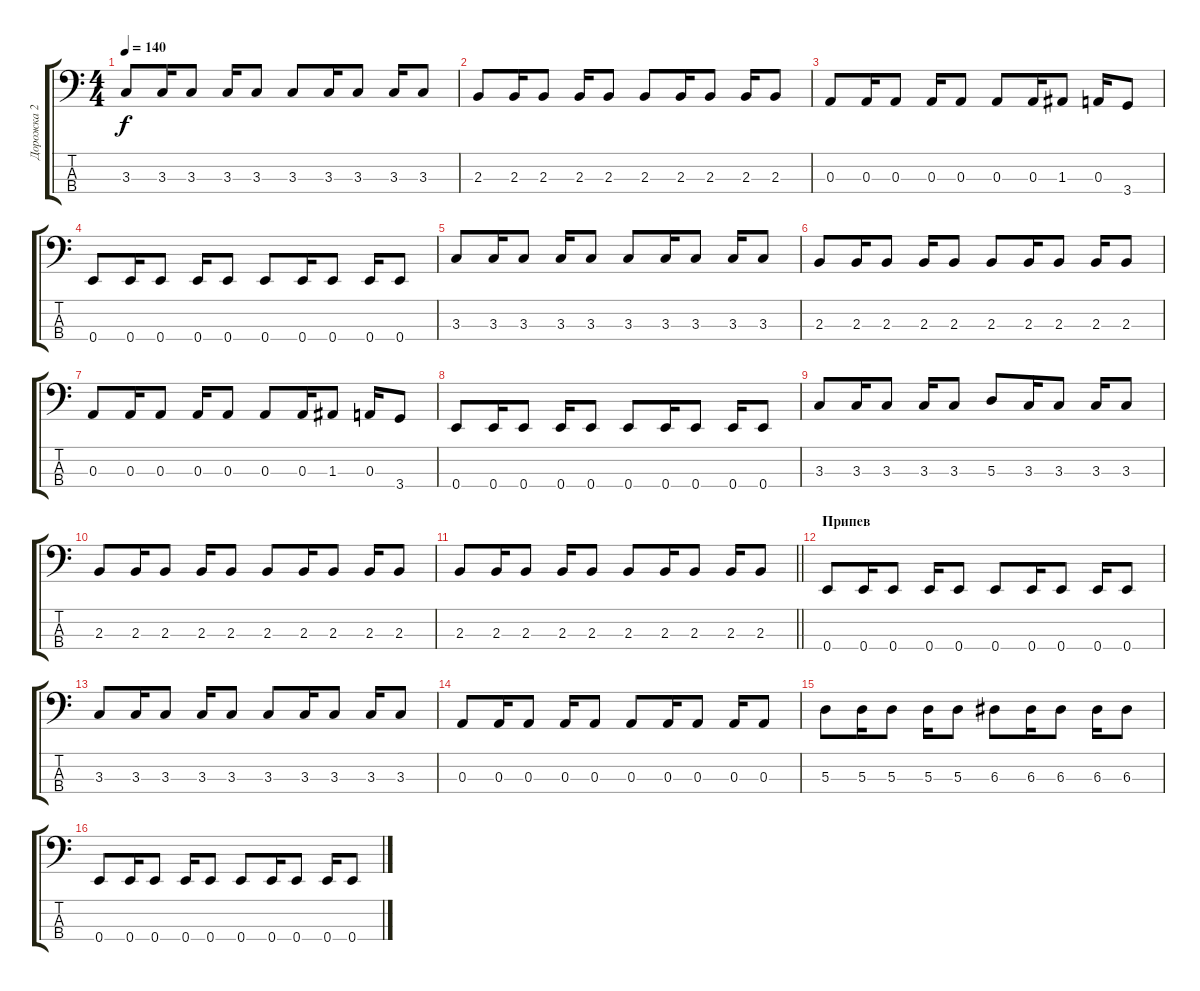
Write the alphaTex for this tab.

\track ("Дорожка 2" "Дорожка 2") {instrument electricbassfinger}
\staff {score tabs}
\tuning (G2 D2 A1 E1) {hide}
\ts (4 4)
\tempo 140
\clef f4
\ks c
3.3.8{dy f} 3.3.16 3.3.8 3.3.16 3.3.8 3.3.8 3.3.16 3.3.8 3.3.16 3.3.8 |
2.3.8 2.3.16 2.3.8 2.3.16 2.3.8 2.3.8 2.3.16 2.3.8 2.3.16 2.3.8 |
0.3.8 0.3.16 0.3.8 0.3.16 0.3.8 0.3.8 0.3.16 1.3.8 0.3.16 3.4.8 |
0.4.8 0.4.16 0.4.8 0.4.16 0.4.8 0.4.8 0.4.16 0.4.8 0.4.16 0.4.8 |
3.3.8 3.3.16 3.3.8 3.3.16 3.3.8 3.3.8 3.3.16 3.3.8 3.3.16 3.3.8 |
2.3.8 2.3.16 2.3.8 2.3.16 2.3.8 2.3.8 2.3.16 2.3.8 2.3.16 2.3.8 |
0.3.8 0.3.16 0.3.8 0.3.16 0.3.8 0.3.8 0.3.16 1.3.8 0.3.16 3.4.8 |
0.4.8 0.4.16 0.4.8 0.4.16 0.4.8 0.4.8 0.4.16 0.4.8 0.4.16 0.4.8 |
3.3.8 3.3.16 3.3.8 3.3.16 3.3.8 5.3.8 3.3.16 3.3.8 3.3.16 3.3.8 |
2.3.8 2.3.16 2.3.8 2.3.16 2.3.8 2.3.8 2.3.16 2.3.8 2.3.16 2.3.8 |
\barLineRight lightlight
2.3.8 2.3.16 2.3.8 2.3.16 2.3.8 2.3.8 2.3.16 2.3.8 2.3.16 2.3.8 |
\section ("" "Припев")
0.4.8 0.4.16 0.4.8 0.4.16 0.4.8 0.4.8 0.4.16 0.4.8 0.4.16 0.4.8 |
3.3.8 3.3.16 3.3.8 3.3.16 3.3.8 3.3.8 3.3.16 3.3.8 3.3.16 3.3.8 |
0.3.8 0.3.16 0.3.8 0.3.16 0.3.8 0.3.8 0.3.16 0.3.8 0.3.16 0.3.8 |
5.3.8 5.3.16 5.3.8 5.3.16 5.3.8 6.3.8 6.3.16 6.3.8 6.3.16 6.3.8 |
0.4.8 0.4.16 0.4.8 0.4.16 0.4.8 0.4.8 0.4.16 0.4.8 0.4.16 0.4.8
